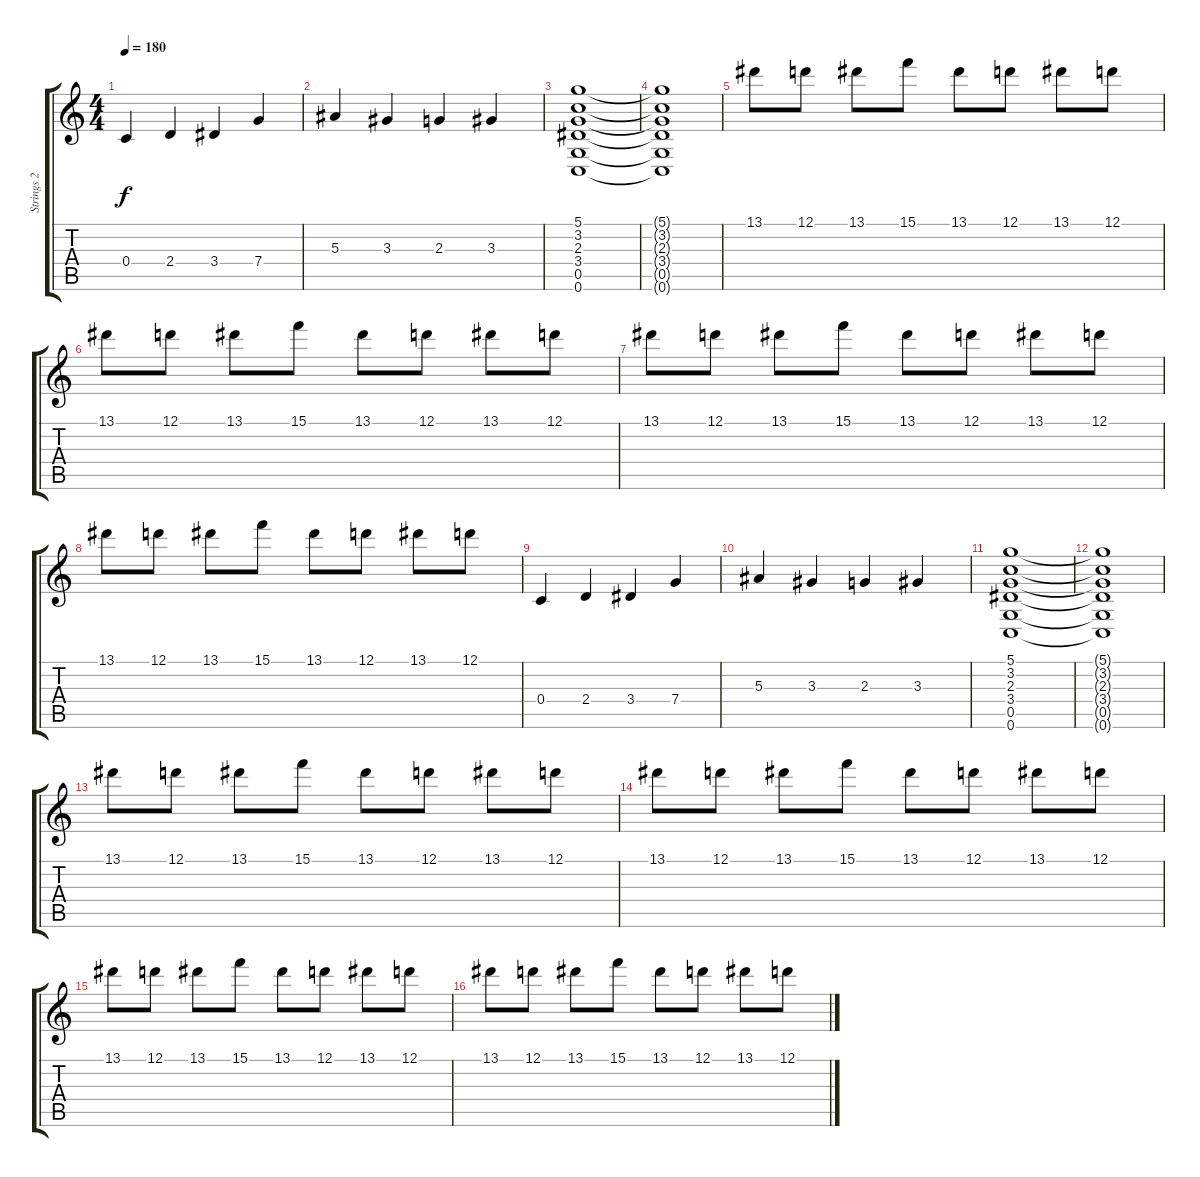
\track ("Strings 2" "Strings 2") {instrument stringensemble1}
\staff {score tabs}
\tuning (D5 A4 F4 C4 G3 C3) {hide}
\ts (4 4)
\tempo 180
\clef g2
\ks c
0.4.4{dy f} 2.4.4 3.4.4 7.4.4 |
5.3.4 3.3.4 2.3.4 3.3.4 |
(5.1 3.2 2.3 3.4 0.5 0.6).1 |
(5.1{t} 3.2{t} 2.3{t} 3.4{t} 0.5{t} 0.6{t}).1 |
13.1.8 12.1.8 13.1.8 15.1.8 13.1.8 12.1.8 13.1.8 12.1.8 |
13.1.8 12.1.8 13.1.8 15.1.8 13.1.8 12.1.8 13.1.8 12.1.8 |
13.1.8 12.1.8 13.1.8 15.1.8 13.1.8 12.1.8 13.1.8 12.1.8 |
13.1.8 12.1.8 13.1.8 15.1.8 13.1.8 12.1.8 13.1.8 12.1.8 |
0.4.4 2.4.4 3.4.4 7.4.4 |
5.3.4 3.3.4 2.3.4 3.3.4 |
(5.1 3.2 2.3 3.4 0.5 0.6).1 |
(5.1{t} 3.2{t} 2.3{t} 3.4{t} 0.5{t} 0.6{t}).1 |
13.1.8 12.1.8 13.1.8 15.1.8 13.1.8 12.1.8 13.1.8 12.1.8 |
13.1.8 12.1.8 13.1.8 15.1.8 13.1.8 12.1.8 13.1.8 12.1.8 |
13.1.8 12.1.8 13.1.8 15.1.8 13.1.8 12.1.8 13.1.8 12.1.8 |
13.1.8 12.1.8 13.1.8 15.1.8 13.1.8 12.1.8 13.1.8 12.1.8
